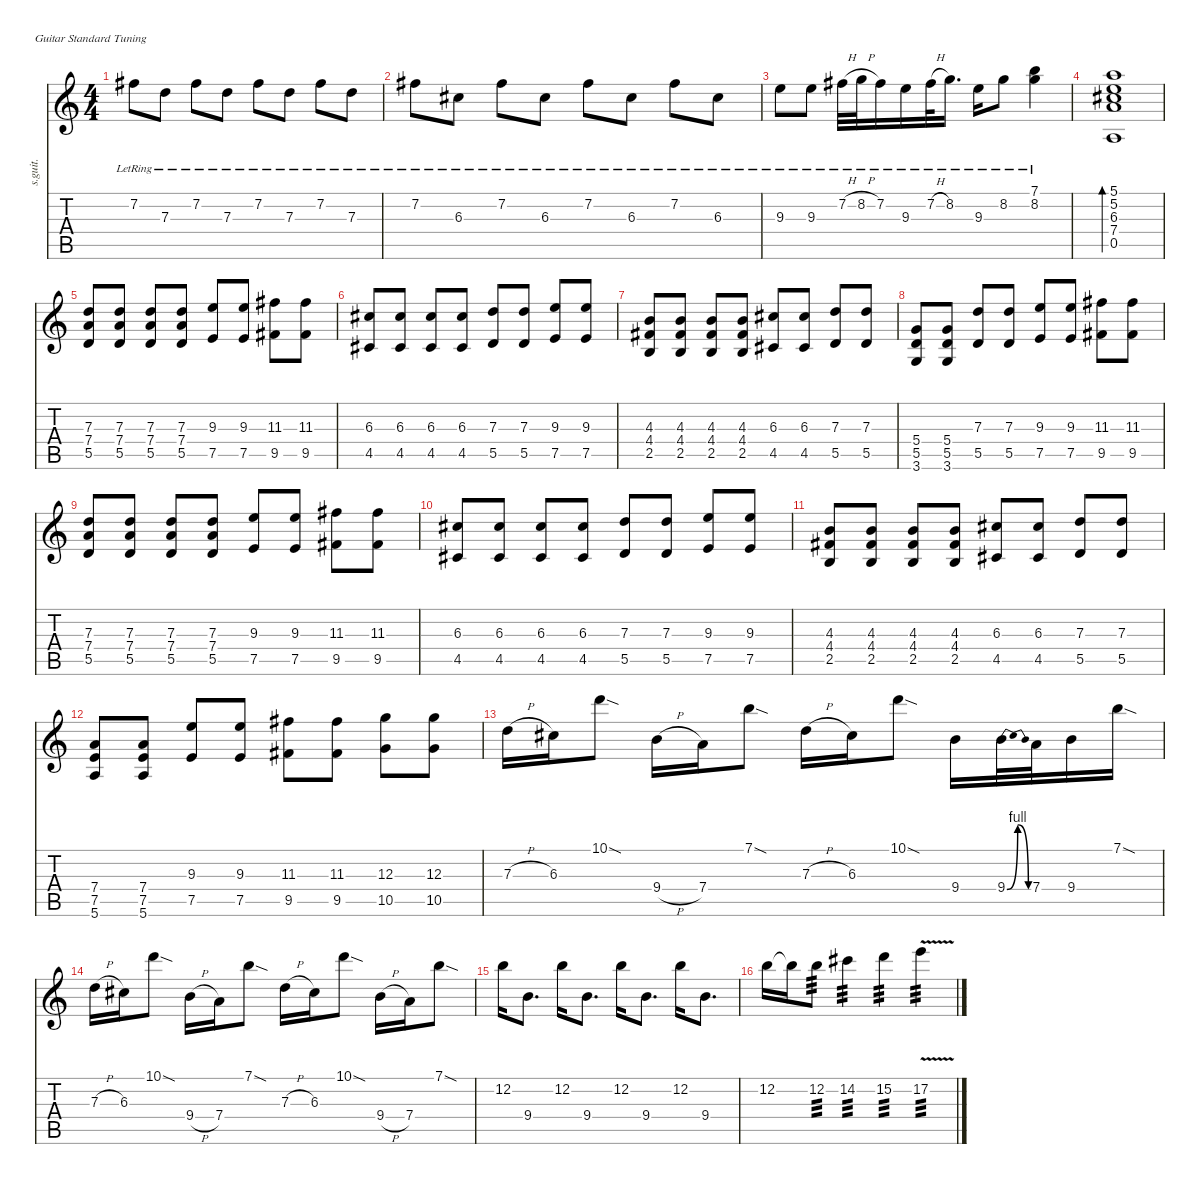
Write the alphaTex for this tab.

\defaultSystemsLayout 4
\hideDynamics
\bracketExtendMode nobrackets
\track ("All in One " "s.guit.") {instrument acousticguitarsteel}
\staff {score tabs}
\tuning (E4 B3 G3 D3 A2 E2)
\ts (4 4)
\tempo (65 hide)
\clef g2
\ks c
7.2{lr acc #}.8{lyrics (0 "") lyrics (1 "") lyrics (2 "") lyrics (3 "") lyrics (4 "") dy mf} 7.3{lr}.8{lyrics (0 "") lyrics (1 "") lyrics (2 "") lyrics (3 "") lyrics (4 "")} 7.2{lr acc #}.8{lyrics (0 "") lyrics (1 "") lyrics (2 "") lyrics (3 "") lyrics (4 "")} 7.3{lr}.8{lyrics (0 "") lyrics (1 "") lyrics (2 "") lyrics (3 "") lyrics (4 "")} 7.2{lr acc #}.8{lyrics (0 "") lyrics (1 "") lyrics (2 "") lyrics (3 "") lyrics (4 "")} 7.3{lr}.8{lyrics (0 "") lyrics (1 "") lyrics (2 "") lyrics (3 "") lyrics (4 "")} 7.2{lr acc #}.8{lyrics (0 "") lyrics (1 "") lyrics (2 "") lyrics (3 "") lyrics (4 "")} 7.3{lr}.8{lyrics (0 "") lyrics (1 "") lyrics (2 "") lyrics (3 "") lyrics (4 "")} |
7.2{lr acc #}.8{lyrics (0 "") lyrics (1 "") lyrics (2 "") lyrics (3 "") lyrics (4 "")} 6.3{lr acc #}.8{lyrics (0 "") lyrics (1 "") lyrics (2 "") lyrics (3 "") lyrics (4 "")} 7.2{lr acc #}.8{lyrics (0 "") lyrics (1 "") lyrics (2 "") lyrics (3 "") lyrics (4 "")} 6.3{lr acc #}.8{lyrics (0 "") lyrics (1 "") lyrics (2 "") lyrics (3 "") lyrics (4 "")} 7.2{lr acc #}.8{lyrics (0 "") lyrics (1 "") lyrics (2 "") lyrics (3 "") lyrics (4 "")} 6.3{lr acc #}.8{lyrics (0 "") lyrics (1 "") lyrics (2 "") lyrics (3 "") lyrics (4 "")} 7.2{lr acc #}.8{lyrics (0 "") lyrics (1 "") lyrics (2 "") lyrics (3 "") lyrics (4 "")} 6.3{lr acc #}.8{lyrics (0 "") lyrics (1 "") lyrics (2 "") lyrics (3 "") lyrics (4 "")} |
9.3{lr}.8{lyrics (0 "") lyrics (1 "") lyrics (2 "") lyrics (3 "") lyrics (4 "")} 9.3{lr}.8{lyrics (0 "") lyrics (1 "") lyrics (2 "") lyrics (3 "") lyrics (4 "")} 7.2{h lr acc #}.32{lyrics (0 "") lyrics (1 "") lyrics (2 "") lyrics (3 "") lyrics (4 "")} 8.2{h lr}.32{lyrics (0 "") lyrics (1 "") lyrics (2 "") lyrics (3 "") lyrics (4 "")} 7.2{lr acc #}.16{lyrics (0 "") lyrics (1 "") lyrics (2 "") lyrics (3 "") lyrics (4 "")} 9.3{lr}.16{lyrics (0 "") lyrics (1 "") lyrics (2 "") lyrics (3 "") lyrics (4 "")} 7.2{h lr acc #}.32{lyrics (0 "") lyrics (1 "") lyrics (2 "") lyrics (3 "") lyrics (4 "")} 8.2{lr}.16{d lyrics (0 "") lyrics (1 "") lyrics (2 "") lyrics (3 "") lyrics (4 "")} 9.3{lr}.16{lyrics (0 "") lyrics (1 "") lyrics (2 "") lyrics (3 "") lyrics (4 "")} 8.2{lr}.8{lyrics (0 "") lyrics (1 "") lyrics (2 "") lyrics (3 "") lyrics (4 "")} (7.1{lr} 8.2{lr}).4{lyrics (0 "") lyrics (1 "") lyrics (2 "") lyrics (3 "") lyrics (4 "")} |
(5.1 5.2 6.3{acc #} 7.4 0.5).1{bd 30 lyrics (0 "") lyrics (1 "") lyrics (2 "") lyrics (3 "") lyrics (4 "")} |
(7.3 7.4 5.5).8{lyrics (0 "") lyrics (1 "") lyrics (2 "") lyrics (3 "") lyrics (4 "")} (7.3 7.4 5.5).8{lyrics (0 "") lyrics (1 "") lyrics (2 "") lyrics (3 "") lyrics (4 "")} (7.3 7.4 5.5).8{lyrics (0 "") lyrics (1 "") lyrics (2 "") lyrics (3 "") lyrics (4 "")} (7.3 7.4 5.5).8{lyrics (0 "") lyrics (1 "") lyrics (2 "") lyrics (3 "") lyrics (4 "")} (9.3 7.5).8{lyrics (0 "") lyrics (1 "") lyrics (2 "") lyrics (3 "") lyrics (4 "")} (9.3 7.5).8{lyrics (0 "") lyrics (1 "") lyrics (2 "") lyrics (3 "") lyrics (4 "")} (11.3{acc #} 9.5{acc #}).8{lyrics (0 "") lyrics (1 "") lyrics (2 "") lyrics (3 "") lyrics (4 "")} (11.3{acc #} 9.5{acc #}).8{lyrics (0 "") lyrics (1 "") lyrics (2 "") lyrics (3 "") lyrics (4 "")} |
(6.3{acc #} 4.5{acc #}).8{lyrics (0 "") lyrics (1 "") lyrics (2 "") lyrics (3 "") lyrics (4 "")} (6.3{acc #} 4.5{acc #}).8{lyrics (0 "") lyrics (1 "") lyrics (2 "") lyrics (3 "") lyrics (4 "")} (6.3{acc #} 4.5{acc #}).8{lyrics (0 "") lyrics (1 "") lyrics (2 "") lyrics (3 "") lyrics (4 "")} (6.3{acc #} 4.5{acc #}).8{lyrics (0 "") lyrics (1 "") lyrics (2 "") lyrics (3 "") lyrics (4 "")} (7.3 5.5).8{lyrics (0 "") lyrics (1 "") lyrics (2 "") lyrics (3 "") lyrics (4 "")} (7.3 5.5).8{lyrics (0 "") lyrics (1 "") lyrics (2 "") lyrics (3 "") lyrics (4 "")} (9.3 7.5).8{lyrics (0 "") lyrics (1 "") lyrics (2 "") lyrics (3 "") lyrics (4 "")} (9.3 7.5).8{lyrics (0 "") lyrics (1 "") lyrics (2 "") lyrics (3 "") lyrics (4 "")} |
(4.3 4.4{acc #} 2.5).8{lyrics (0 "") lyrics (1 "") lyrics (2 "") lyrics (3 "") lyrics (4 "")} (4.3 4.4{acc #} 2.5).8{lyrics (0 "") lyrics (1 "") lyrics (2 "") lyrics (3 "") lyrics (4 "")} (4.3 4.4{acc #} 2.5).8{lyrics (0 "") lyrics (1 "") lyrics (2 "") lyrics (3 "") lyrics (4 "")} (4.3 4.4{acc #} 2.5).8{lyrics (0 "") lyrics (1 "") lyrics (2 "") lyrics (3 "") lyrics (4 "")} (6.3{acc #} 4.5{acc #}).8{lyrics (0 "") lyrics (1 "") lyrics (2 "") lyrics (3 "") lyrics (4 "")} (6.3{acc #} 4.5{acc #}).8{lyrics (0 "") lyrics (1 "") lyrics (2 "") lyrics (3 "") lyrics (4 "")} (7.3 5.5).8{lyrics (0 "") lyrics (1 "") lyrics (2 "") lyrics (3 "") lyrics (4 "")} (7.3 5.5).8{lyrics (0 "") lyrics (1 "") lyrics (2 "") lyrics (3 "") lyrics (4 "")} |
(5.4 5.5 3.6).8{lyrics (0 "") lyrics (1 "") lyrics (2 "") lyrics (3 "") lyrics (4 "")} (5.4 5.5 3.6).8{lyrics (0 "") lyrics (1 "") lyrics (2 "") lyrics (3 "") lyrics (4 "")} (7.3 5.5).8{lyrics (0 "") lyrics (1 "") lyrics (2 "") lyrics (3 "") lyrics (4 "")} (7.3 5.5).8{lyrics (0 "") lyrics (1 "") lyrics (2 "") lyrics (3 "") lyrics (4 "")} (9.3 7.5).8{lyrics (0 "") lyrics (1 "") lyrics (2 "") lyrics (3 "") lyrics (4 "")} (9.3 7.5).8{lyrics (0 "") lyrics (1 "") lyrics (2 "") lyrics (3 "") lyrics (4 "")} (11.3{acc #} 9.5{acc #}).8{lyrics (0 "") lyrics (1 "") lyrics (2 "") lyrics (3 "") lyrics (4 "")} (11.3{acc #} 9.5{acc #}).8{lyrics (0 "") lyrics (1 "") lyrics (2 "") lyrics (3 "") lyrics (4 "")} |
(7.3 7.4 5.5).8{lyrics (0 "") lyrics (1 "") lyrics (2 "") lyrics (3 "") lyrics (4 "")} (7.3 7.4 5.5).8{lyrics (0 "") lyrics (1 "") lyrics (2 "") lyrics (3 "") lyrics (4 "")} (7.3 7.4 5.5).8{lyrics (0 "") lyrics (1 "") lyrics (2 "") lyrics (3 "") lyrics (4 "")} (7.3 7.4 5.5).8{lyrics (0 "") lyrics (1 "") lyrics (2 "") lyrics (3 "") lyrics (4 "")} (9.3 7.5).8{lyrics (0 "") lyrics (1 "") lyrics (2 "") lyrics (3 "") lyrics (4 "")} (9.3 7.5).8{lyrics (0 "") lyrics (1 "") lyrics (2 "") lyrics (3 "") lyrics (4 "")} (11.3{acc #} 9.5{acc #}).8{lyrics (0 "") lyrics (1 "") lyrics (2 "") lyrics (3 "") lyrics (4 "")} (11.3{acc #} 9.5{acc #}).8{lyrics (0 "") lyrics (1 "") lyrics (2 "") lyrics (3 "") lyrics (4 "")} |
(6.3{acc #} 4.5{acc #}).8{lyrics (0 "") lyrics (1 "") lyrics (2 "") lyrics (3 "") lyrics (4 "")} (6.3{acc #} 4.5{acc #}).8{lyrics (0 "") lyrics (1 "") lyrics (2 "") lyrics (3 "") lyrics (4 "")} (6.3{acc #} 4.5{acc #}).8{lyrics (0 "") lyrics (1 "") lyrics (2 "") lyrics (3 "") lyrics (4 "")} (6.3{acc #} 4.5{acc #}).8{lyrics (0 "") lyrics (1 "") lyrics (2 "") lyrics (3 "") lyrics (4 "")} (7.3 5.5).8{lyrics (0 "") lyrics (1 "") lyrics (2 "") lyrics (3 "") lyrics (4 "")} (7.3 5.5).8{lyrics (0 "") lyrics (1 "") lyrics (2 "") lyrics (3 "") lyrics (4 "")} (9.3 7.5).8{lyrics (0 "") lyrics (1 "") lyrics (2 "") lyrics (3 "") lyrics (4 "")} (9.3 7.5).8{lyrics (0 "") lyrics (1 "") lyrics (2 "") lyrics (3 "") lyrics (4 "")} |
(4.3 4.4{acc #} 2.5).8{lyrics (0 "") lyrics (1 "") lyrics (2 "") lyrics (3 "") lyrics (4 "")} (4.3 4.4{acc #} 2.5).8{lyrics (0 "") lyrics (1 "") lyrics (2 "") lyrics (3 "") lyrics (4 "")} (4.3 4.4{acc #} 2.5).8{lyrics (0 "") lyrics (1 "") lyrics (2 "") lyrics (3 "") lyrics (4 "")} (4.3 4.4{acc #} 2.5).8{lyrics (0 "") lyrics (1 "") lyrics (2 "") lyrics (3 "") lyrics (4 "")} (6.3{acc #} 4.5{acc #}).8{lyrics (0 "") lyrics (1 "") lyrics (2 "") lyrics (3 "") lyrics (4 "")} (6.3{acc #} 4.5{acc #}).8{lyrics (0 "") lyrics (1 "") lyrics (2 "") lyrics (3 "") lyrics (4 "")} (7.3 5.5).8{lyrics (0 "") lyrics (1 "") lyrics (2 "") lyrics (3 "") lyrics (4 "")} (7.3 5.5).8{lyrics (0 "") lyrics (1 "") lyrics (2 "") lyrics (3 "") lyrics (4 "")} |
(7.4 7.5 5.6).8{lyrics (0 "") lyrics (1 "") lyrics (2 "") lyrics (3 "") lyrics (4 "")} (7.4 7.5 5.6).8{lyrics (0 "") lyrics (1 "") lyrics (2 "") lyrics (3 "") lyrics (4 "")} (9.3 7.5).8{lyrics (0 "") lyrics (1 "") lyrics (2 "") lyrics (3 "") lyrics (4 "")} (9.3 7.5).8{lyrics (0 "") lyrics (1 "") lyrics (2 "") lyrics (3 "") lyrics (4 "")} (11.3{acc #} 9.5{acc #}).8{lyrics (0 "") lyrics (1 "") lyrics (2 "") lyrics (3 "") lyrics (4 "")} (11.3{acc #} 9.5{acc #}).8{lyrics (0 "") lyrics (1 "") lyrics (2 "") lyrics (3 "") lyrics (4 "")} (12.3 10.5).8{lyrics (0 "") lyrics (1 "") lyrics (2 "") lyrics (3 "") lyrics (4 "")} (12.3 10.5).8{lyrics (0 "") lyrics (1 "") lyrics (2 "") lyrics (3 "") lyrics (4 "")} |
7.3{h}.16{lyrics (0 "") lyrics (1 "") lyrics (2 "") lyrics (3 "") lyrics (4 "")} 6.3{acc #}.16{lyrics (0 "") lyrics (1 "") lyrics (2 "") lyrics (3 "") lyrics (4 "")} 10.1{sod}.8{lyrics (0 "") lyrics (1 "") lyrics (2 "") lyrics (3 "") lyrics (4 "")} 9.4{h}.16{lyrics (0 "") lyrics (1 "") lyrics (2 "") lyrics (3 "") lyrics (4 "")} 7.4.16{lyrics (0 "") lyrics (1 "") lyrics (2 "") lyrics (3 "") lyrics (4 "")} 7.1{sod}.8{lyrics (0 "") lyrics (1 "") lyrics (2 "") lyrics (3 "") lyrics (4 "")} 7.3{h}.16{lyrics (0 "") lyrics (1 "") lyrics (2 "") lyrics (3 "") lyrics (4 "")} 6.3{acc #}.16{lyrics (0 "") lyrics (1 "") lyrics (2 "") lyrics (3 "") lyrics (4 "")} 10.1{sod}.8{lyrics (0 "") lyrics (1 "") lyrics (2 "") lyrics (3 "") lyrics (4 "")} 9.4.16{lyrics (0 "") lyrics (1 "") lyrics (2 "") lyrics (3 "") lyrics (4 "")} 9.4{be (bendrelease 0 0 30 4 30 4 60 0)}.32{lyrics (0 "") lyrics (1 "") lyrics (2 "") lyrics (3 "") lyrics (4 "")} 7.4.32{lyrics (0 "") lyrics (1 "") lyrics (2 "") lyrics (3 "") lyrics (4 "")} 9.4.16{lyrics (0 "") lyrics (1 "") lyrics (2 "") lyrics (3 "") lyrics (4 "")} 7.1{sod}.16{lyrics (0 "") lyrics (1 "") lyrics (2 "") lyrics (3 "") lyrics (4 "")} |
7.3{h}.16{lyrics (0 "") lyrics (1 "") lyrics (2 "") lyrics (3 "") lyrics (4 "")} 6.3{acc #}.16{lyrics (0 "") lyrics (1 "") lyrics (2 "") lyrics (3 "") lyrics (4 "")} 10.1{sod}.8{lyrics (0 "") lyrics (1 "") lyrics (2 "") lyrics (3 "") lyrics (4 "")} 9.4{h}.16{lyrics (0 "") lyrics (1 "") lyrics (2 "") lyrics (3 "") lyrics (4 "")} 7.4.16{lyrics (0 "") lyrics (1 "") lyrics (2 "") lyrics (3 "") lyrics (4 "")} 7.1{sod}.8{lyrics (0 "") lyrics (1 "") lyrics (2 "") lyrics (3 "") lyrics (4 "")} 7.3{h}.16{lyrics (0 "") lyrics (1 "") lyrics (2 "") lyrics (3 "") lyrics (4 "")} 6.3{acc #}.16{lyrics (0 "") lyrics (1 "") lyrics (2 "") lyrics (3 "") lyrics (4 "")} 10.1{sod}.8{lyrics (0 "") lyrics (1 "") lyrics (2 "") lyrics (3 "") lyrics (4 "")} 9.4{h}.16{lyrics (0 "") lyrics (1 "") lyrics (2 "") lyrics (3 "") lyrics (4 "")} 7.4.16{lyrics (0 "") lyrics (1 "") lyrics (2 "") lyrics (3 "") lyrics (4 "")} 7.1{sod}.8{lyrics (0 "") lyrics (1 "") lyrics (2 "") lyrics (3 "") lyrics (4 "")} |
12.2.16{lyrics (0 "") lyrics (1 "") lyrics (2 "") lyrics (3 "") lyrics (4 "")} 9.4.8{d lyrics (0 "") lyrics (1 "") lyrics (2 "") lyrics (3 "") lyrics (4 "")} 12.2.16{lyrics (0 "") lyrics (1 "") lyrics (2 "") lyrics (3 "") lyrics (4 "")} 9.4.8{d lyrics (0 "") lyrics (1 "") lyrics (2 "") lyrics (3 "") lyrics (4 "")} 12.2.16{lyrics (0 "") lyrics (1 "") lyrics (2 "") lyrics (3 "") lyrics (4 "")} 9.4.8{d lyrics (0 "") lyrics (1 "") lyrics (2 "") lyrics (3 "") lyrics (4 "")} 12.2.16{lyrics (0 "") lyrics (1 "") lyrics (2 "") lyrics (3 "") lyrics (4 "")} 9.4.8{d lyrics (0 "") lyrics (1 "") lyrics (2 "") lyrics (3 "") lyrics (4 "")} |
12.2.16{lyrics (0 "") lyrics (1 "") lyrics (2 "") lyrics (3 "") lyrics (4 "")} 12.2{t}.16{lyrics (0 "") lyrics (1 "") lyrics (2 "") lyrics (3 "") lyrics (4 "")} 12.2.8{lyrics (0 "") lyrics (1 "") lyrics (2 "") lyrics (3 "") lyrics (4 "") tp 3} 14.2{acc #}.4{lyrics (0 "") lyrics (1 "") lyrics (2 "") lyrics (3 "") lyrics (4 "") tp 3} 15.2.4{lyrics (0 "") lyrics (1 "") lyrics (2 "") lyrics (3 "") lyrics (4 "") tp 3} 17.2{v}.4{lyrics (0 "") lyrics (1 "") lyrics (2 "") lyrics (3 "") lyrics (4 "") tp 3}
